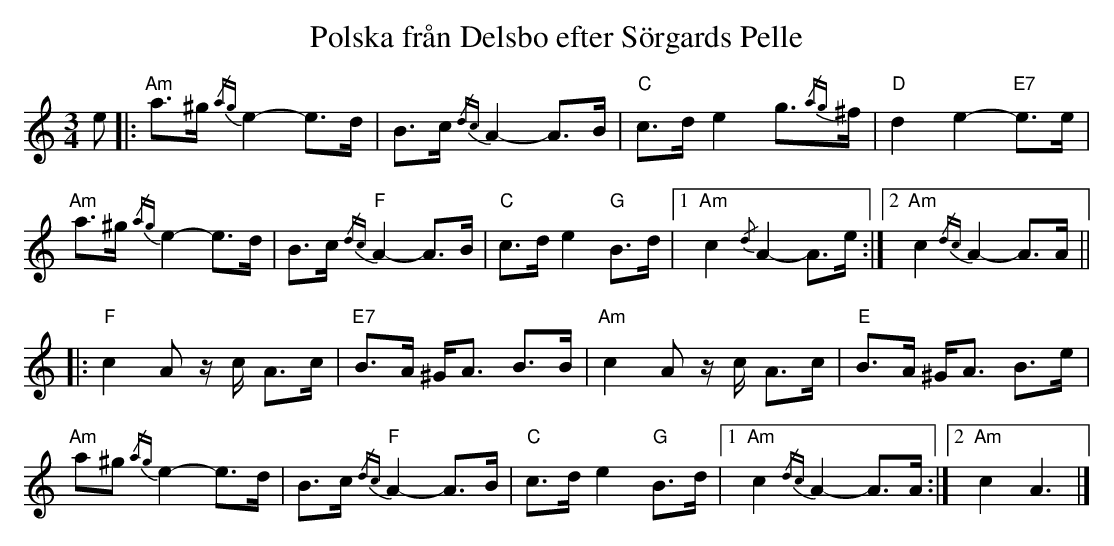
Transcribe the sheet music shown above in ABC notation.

X:1
T:Polska från Delsbo efter Sörgards Pelle
L:1/4
M:3/4
K:C
V:1
e/ |: "Am" a/>^g/{/ag} e- e/>d/ | B/>c/{/dc} A- A/>B/ | "C" c/>d/ e g3/4{/ag}^f/4 |  "D" d e- "E7" e/>e/ |
"Am" a/>^g/{/ag} e- e/>d/ | B/>c/ "F"{/dc} A- A/>B/ | "C" c/>d/ e "G" B/>d/ |1  "Am" c{/d} A- A/>e/ :|2 "Am" c{/dc} A- A/>A/ ||
|:"F" c A/ z/4 c/4 A/>c/ | "E7" B/>A/ ^G/<A/ B/>B/ |  "Am" c A/ z/4 c/4 A/>c/ | "E" B/>A/ ^G/<A/ B/>e/ |
"Am" a/^g/{/ag} e- e/>d/ | B/>c/ "F"{/dc} A- A/>B/ |  "C" c/>d/ e "G" B/>d/ |1 "Am" c{/dc} A- A/>A/ :|2 "Am" c A3/2 |]
